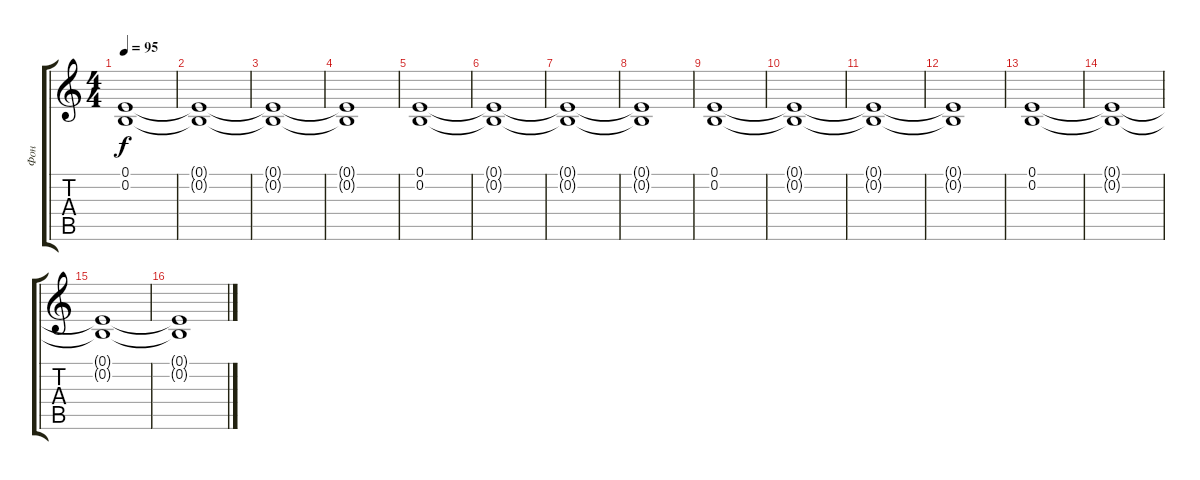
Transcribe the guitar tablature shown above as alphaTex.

\track ("Фон" "Фон") {instrument tremolostrings}
\staff {score tabs}
\tuning (E4 B3 G3 D3 A2 E2) {hide}
\ts (4 4)
\tempo 95
\clef g2
\ks c
(0.1 0.2).1{dy f} |
(0.1{t} 0.2{t}).1 |
(0.1{t} 0.2{t}).1 |
(0.1{t} 0.2{t}).1 |
(0.1 0.2).1 |
(0.1{t} 0.2{t}).1 |
(0.1{t} 0.2{t}).1 |
(0.1{t} 0.2{t}).1 |
(0.1 0.2).1 |
(0.1{t} 0.2{t}).1 |
(0.1{t} 0.2{t}).1 |
(0.1{t} 0.2{t}).1 |
(0.1 0.2).1 |
(0.1{t} 0.2{t}).1 |
(0.1{t} 0.2{t}).1 |
(0.1{t} 0.2{t}).1
